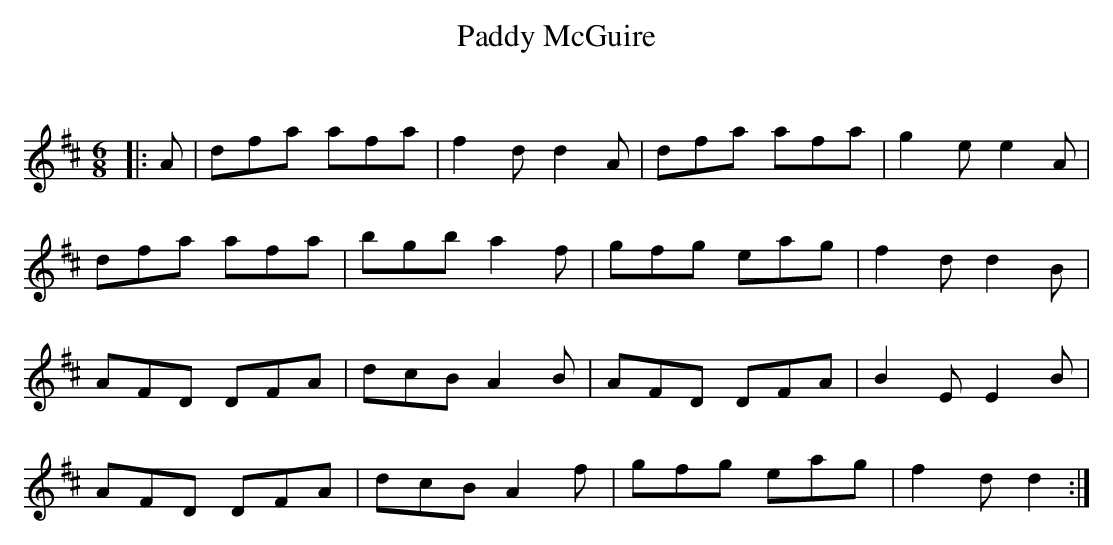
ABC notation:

X:1
T: Paddy McGuire
C:
Q:180
K:D
M:6/8
L:1/16
|:A2|d2f2a2 a2f2a2|f4d2 d4A2|d2f2a2 a2f2a2|g4e2 e4A2|
d2f2a2 a2f2a2|b2g2b2 a4f2|g2f2g2 e2a2g2|f4d2 d4B2|
A2F2D2 D2F2A2|d2c2B2 A4B2|A2F2D2 D2F2A2|B4E2 E4B2|
A2F2D2 D2F2A2|d2c2B2 A4f2|g2f2g2 e2a2g2|f4d2 d4:|
